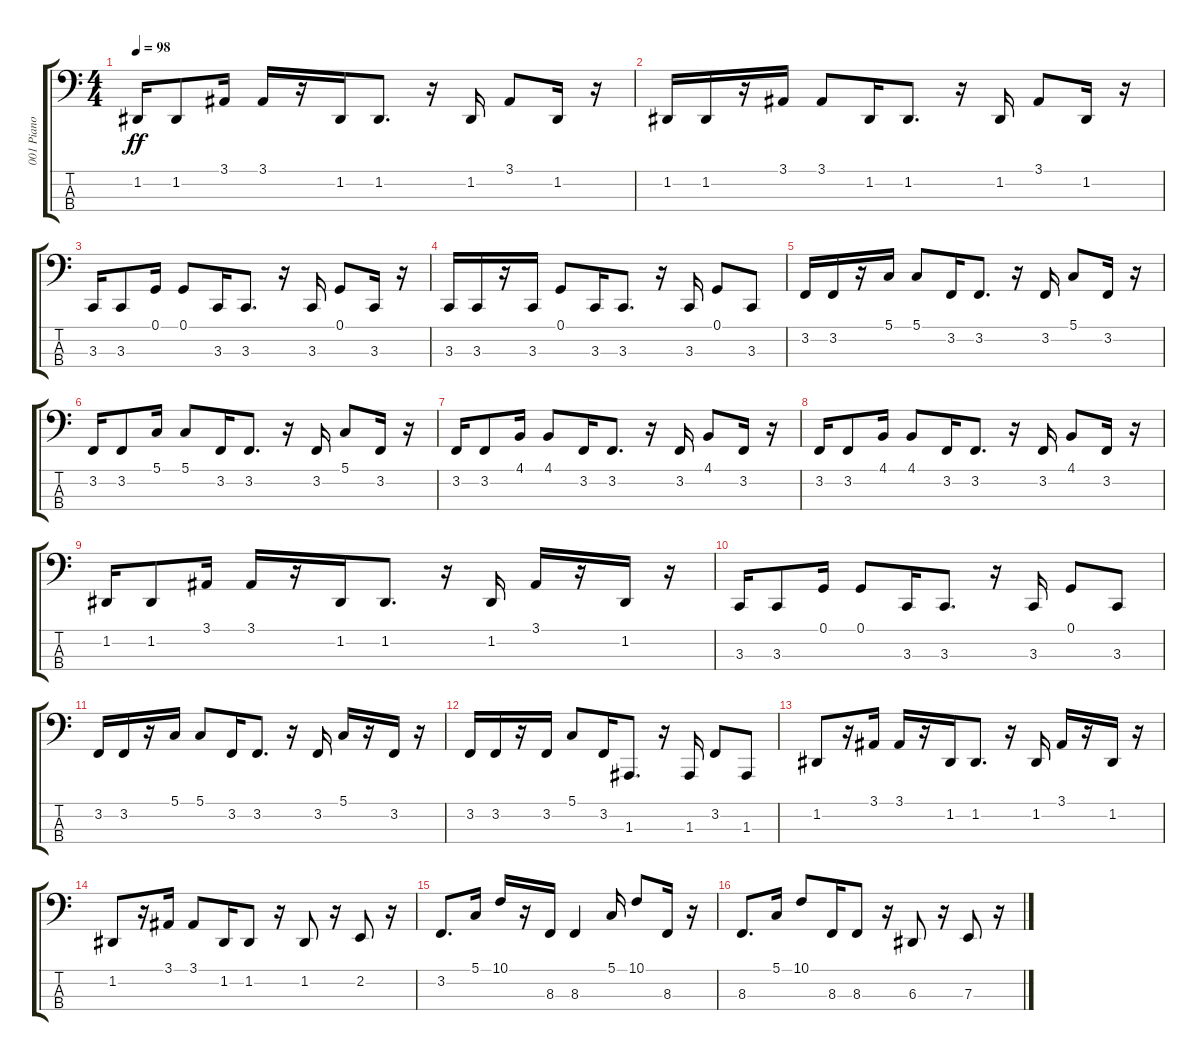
\track ("001 Piano Bass                          " "001 Piano ") {instrument electricgrandpiano}
\staff {score tabs}
\tuning (G2 D2 A1 E1) {hide}
\ts (4 4)
\tempo 98
\clef f4
\ks c
1.2.16{dy ff} 1.2.8 3.1.16 3.1.16 r.16 1.2.16 1.2.8{d} r.16 1.2.16 3.1.8 1.2.16 r.16 |
1.2.16 1.2.16 r.16 3.1.16 3.1.8 1.2.16 1.2.8{d} r.16 1.2.16 3.1.8 1.2.16 r.16 |
3.3.16 3.3.8 0.1.16 0.1.8 3.3.16 3.3.8{d} r.16 3.3.16 0.1.8 3.3.16 r.16 |
3.3.16 3.3.16 r.16 3.3.16 0.1.8 3.3.16 3.3.8{d} r.16 3.3.16 0.1.8 3.3.8 |
3.2.16 3.2.16 r.16 5.1.16 5.1.8 3.2.16 3.2.8{d} r.16 3.2.16 5.1.8 3.2.16 r.16 |
3.2.16 3.2.8 5.1.16 5.1.8 3.2.16 3.2.8{d} r.16 3.2.16 5.1.8 3.2.16 r.16 |
3.2.16 3.2.8 4.1.16 4.1.8 3.2.16 3.2.8{d} r.16 3.2.16 4.1.8 3.2.16 r.16 |
3.2.16 3.2.8 4.1.16 4.1.8 3.2.16 3.2.8{d} r.16 3.2.16 4.1.8 3.2.16 r.16 |
1.2.16 1.2.8 3.1.16 3.1.16 r.16 1.2.16 1.2.8{d} r.16 1.2.16 3.1.16 r.16 1.2.16 r.16 |
3.3.16 3.3.8 0.1.16 0.1.8 3.3.16 3.3.8{d} r.16 3.3.16 0.1.8 3.3.8 |
3.2.16 3.2.16 r.16 5.1.16 5.1.8 3.2.16 3.2.8{d} r.16 3.2.16 5.1.16 r.16 3.2.16 r.16 |
3.2.16 3.2.16 r.16 3.2.16 5.1.8 3.2.16 1.3.8{d} r.16 1.3.16 3.2.8 1.3.8 |
1.2.8 r.16 3.1.16 3.1.16 r.16 1.2.16 1.2.8{d} r.16 1.2.16 3.1.16 r.16 1.2.16 r.16 |
1.2.8 r.16 3.1.16 3.1.8 1.2.16 1.2.8 r.16 1.2.8 r.16 2.2.8 r.16 |
3.2.8{d} 5.1.16 10.1.16 r.16 8.3.16 8.3.4 5.1.16 10.1.8 8.3.16 r.16 |
8.3.8{d} 5.1.16 10.1.8 8.3.16 8.3.8 r.16 6.3.8 r.16 7.3.8 r.16
